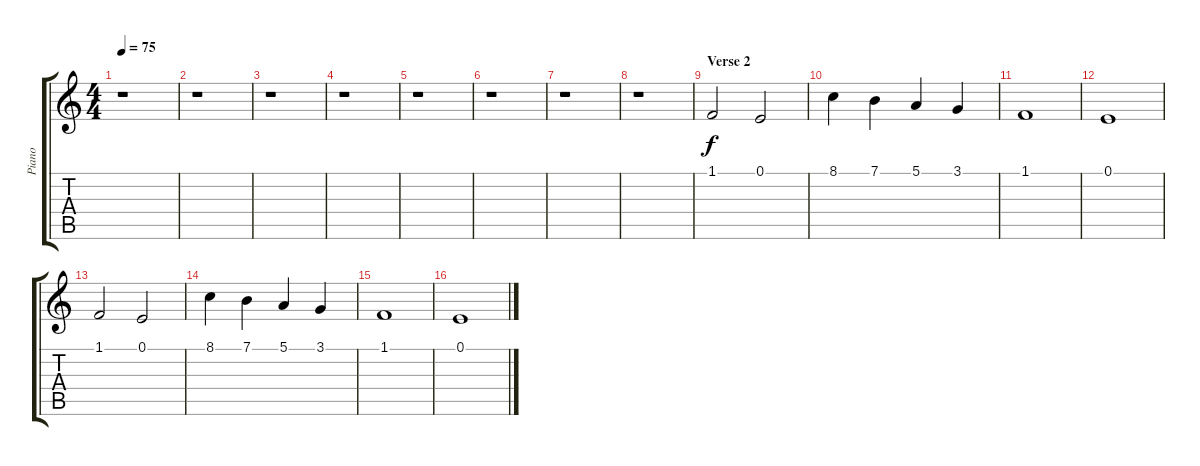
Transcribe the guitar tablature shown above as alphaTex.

\track ("Piano" "Piano") {instrument acousticgrandpiano}
\staff {score tabs}
\tuning (E4 B3 G3 D3 A2 E2) {hide}
\ts (4 4)
\tempo 75
\clef g2
\ks c
r.1{dy f} |
r.1 |
r.1 |
r.1 |
r.1 |
r.1 |
r.1 |
r.1 |
\section ("" "Verse 2")
1.1.2 0.1.2 |
8.1.4 7.1.4 5.1.4 3.1.4 |
1.1.1 |
0.1.1 |
1.1.2 0.1.2 |
8.1.4 7.1.4 5.1.4 3.1.4 |
1.1.1 |
0.1.1
